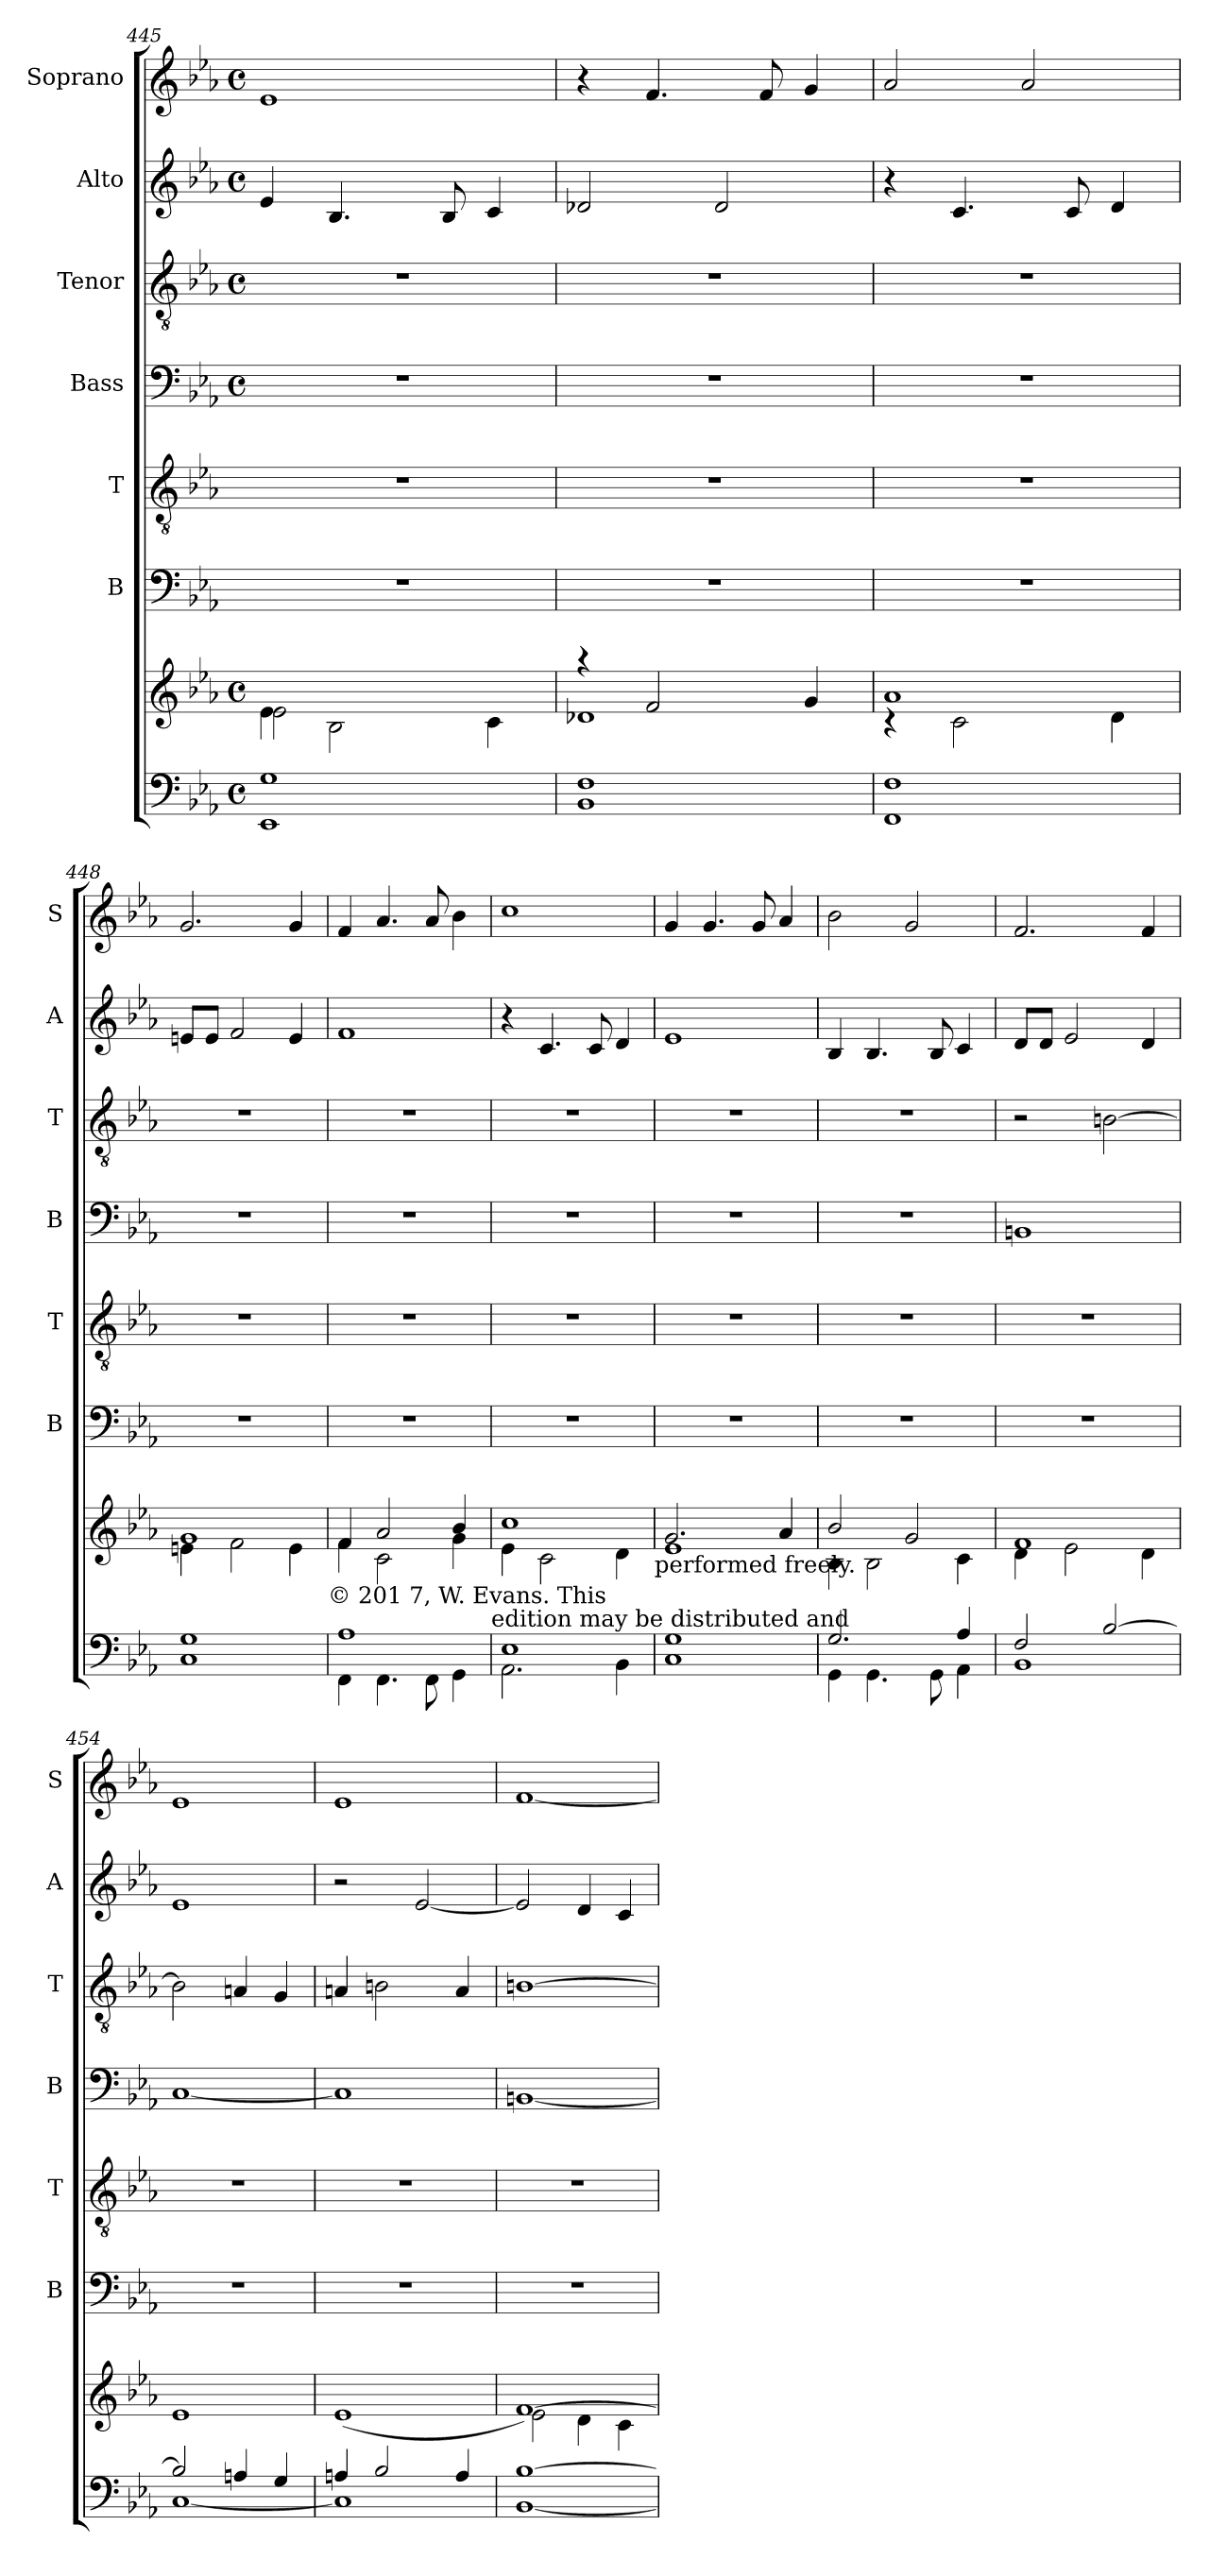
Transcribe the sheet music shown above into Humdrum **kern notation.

**kern	**kern	**kern	**kern	**kern	**kern	**kern	**kern
*part8	*part7	*part6	*part5	*part4	*part3	*part2	*part1
*staff8	*staff7	*staff6	*staff5	*staff4	*staff3	*staff2	*staff1
*	*	*I"B	*I"T	*I"Bass	*I"Tenor	*I"Alto	*I"Soprano
*	*	*I'B	*I'T	*I'B	*I'T	*I'A	*I'S
*clefF4	*clefG2	*clefF4	*clefGv2	*clefF4	*clefGv2	*clefG2	*clefG2
*k[b-e-a-]	*k[b-e-a-]	*k[b-e-a-]	*k[b-e-a-]	*k[b-e-a-]	*k[b-e-a-]	*k[b-e-a-]	*k[b-e-a-]
*E-:	*E-:	*E-:	*E-:	*E-:	*E-:	*E-:	*E-:
*M4/4	*M4/4	*	*	*M4/4	*M4/4	*M4/4	*M4/4
*met(c)	*met(c)	*	*	*met(c)	*met(c)	*met(c)	*met(c)
=445	=445	=445	=445	=445	=445	=445	=445
*	*^	*	*	*	*	*	*
1EE- 1G	4e-\	2e-\	1r	1r	1r	1r	4e-/	1e-
.	2B-\	.	.	.	.	.	4.B-/	.
.	.	2ryy	.	.	.	.	.	.
.	.	.	.	.	.	.	8B-/	.
.	4c\	.	.	.	.	.	4c/	.
=446	=446	=446	=446	=446	=446	=446	=446	=446
1BB- 1F	4raa	1d-X	1r	1r	1r	1r	2d-X/	4r
.	2f/	.	.	.	.	.	.	4.f/
.	.	.	.	.	.	.	2d-/	.
.	.	.	.	.	.	.	.	8f/
.	4g/	.	.	.	.	.	.	4g/
!!LO:LB:g=z
=447	=447	=447	=447	=447	=447	=447	=447	=447
1FF 1F	1a-	4rc	1r	1r	1r	1r	4r	2a-/
.	.	2c\	.	.	.	.	4.c/	.
.	.	.	.	.	.	.	.	2a-/
.	.	.	.	.	.	.	8c/	.
.	.	4d\	.	.	.	.	4d/	.
=448	=448	=448	=448	=448	=448	=448	=448	=448
1C 1G	1g	4en\	1r	1r	1r	1r	8en/L	2.g/
.	.	.	.	.	.	.	8e/J	.
.	.	2f\	.	.	.	.	2f/	.
.	.	4e\	.	.	.	.	4e/	4g/
!	!	!LO:TX:b:t=© 201 7, W. Evans. This	!	!	!	!	!	!
=449	=449	=449	=449	=449	=449	=449	=449	=449
*^	*	*	*	*	*	*	*	*
1A-	4FF\	4f/	4f\	1r	1r	1r	1r	1f	4f/
.	4.FF\	2a-/	2c\	.	.	.	.	.	4.a-/
.	8FF\	.	.	.	.	.	.	.	8a-/
.	4GG\	4b-/	4g\	.	.	.	.	.	4b-\
!	!	!	!LO:TX:b:t=edition may be distributed and	!	!	!	!	!	!
=450	=450	=450	=450	=450	=450	=450	=450	=450	=450
1E-	2.AA-\	1cc	4e-\	1r	1r	1r	1r	4r	1cc
.	.	.	2c\	.	.	.	.	4.c/	.
.	.	.	.	.	.	.	.	8c/	.
.	4BB-\	.	4d\	.	.	.	.	4d/	.
!	!	!	!LO:TX:b:t=performed freely.	!	!	!	!	!	!
*v	*v	*	*	*	*	*	*	*	*
=451	=451	=451	=451	=451	=451	=451	=451	=451
1C 1G	2.g/	1e-	1r	1r	1r	1r	1e-	4g/
.	.	.	.	.	.	.	.	4.g/
.	.	.	.	.	.	.	.	8g/
.	4a-/	.	.	.	.	.	.	4a-/
!!LO:PB:g=z
=452	=452	=452	=452	=452	=452	=452	=452	=452
*^	*	*	*	*	*	*	*	*
2.G/	4GG\	2b-/	4B-\	1r	1r	1r	1r	4B-/	2b-\
.	4.GG\	.	2B-\	.	.	.	.	4.B-/	.
.	.	2g/	.	.	.	.	.	.	2g/
.	8GG\	.	.	.	.	.	.	8B-/	.
4A-/	4AA-\	.	4c\	.	.	.	.	4c/	.
=453	=453	=453	=453	=453	=453	=453	=453	=453	=453
2F/	1BB-	1f	4d\	1r	1r	1BB	2r	8d/L	2.f/
.	.	.	.	.	.	.	.	8d/J	.
.	.	.	2e-\	.	.	.	.	2e-/	.
[>2B-/	.	.	.	.	.	.	[>2B\	.	.
.	.	.	4d\	.	.	.	.	4d/	4f/
*	*	*v	*v	*	*	*	*	*	*
=454	=454	=454	=454	=454	=454	=454	=454	=454
2B-/]	[<1C	1e-	1r	1r	[<1C	2B\]	1e-	1e-
4An/	.	.	.	.	.	4An/	.	.
4G/	.	.	.	.	.	4G/	.	.
=455	=455	=455	=455	=455	=455	=455	=455	=455
4An/	1C]	(<1e-	1r	1r	1C]	4An/	2r	1e-
2B-/	.	.	.	.	.	2B\	.	.
.	.	.	.	.	.	.	[<2e-/	.
4A/	.	.	.	.	.	4A/	.	.
*v	*v	*	*	*	*	*	*	*
=456	=456	=456	=456	=456	=456	=456	=456
*	*^	*	*	*	*	*	*
[<1BB- [<1B-	[<1f)	2e-\	1r	1r	[<1BB	[<1B	2e-/]	[<1f
.	.	4d\	.	.	.	.	4d/	.
.	.	4c\	.	.	.	.	4c/	.
*	*v	*v	*	*	*	*	*	*
=	=	=	=	=	=	=	=
*-	*-	*-	*-	*-	*-	*-	*-
